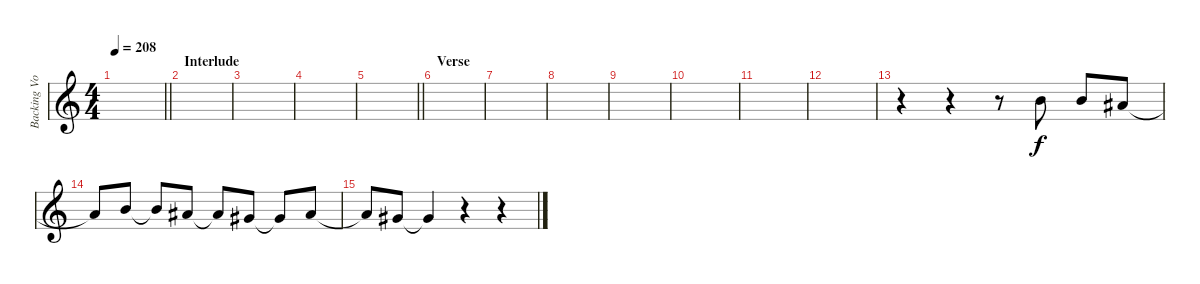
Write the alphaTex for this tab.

\track ("Backing Vocals" "Backing Vo") {instrument distortionguitar}
\staff {score}
\tuning (Eb4 Bb3 Gb3 Db3 Ab2 Eb2) {hide}
\ts (4 4)
\tempo 208
\clef g2
\barLineRight lightlight
\ks c
|
\section ("" "Interlude")
|
|
|
\barLineRight lightlight
|
\section ("" "Verse")
|
|
|
|
|
|
|
r.4 r.4 r.8 1.2.8 1.2.8 0.2.8 |
0.2{t}.8 1.2.8 1.2{t}.8 0.2.8 0.2{t}.8 2.3.8 2.3{t}.8 4.3.8 |
4.3{t}.8 2.3.8 2.3{t}.4 r.4 r.4
